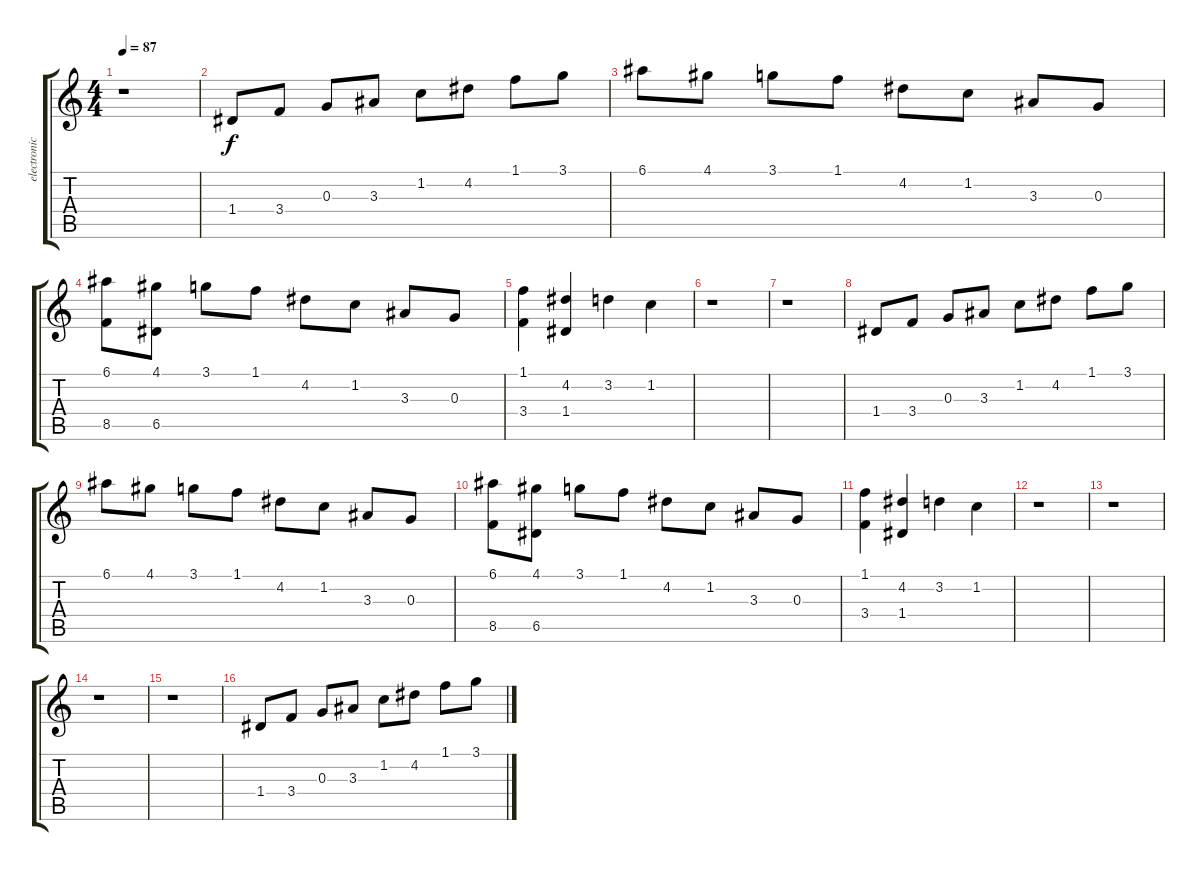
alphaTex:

\track ("electronic" "electronic") {instrument guitarharmonics}
\staff {score tabs}
\tuning (E4 B3 G3 D3 A2 E2) {hide}
\ts (4 4)
\tempo 87
\clef g2
\ks c
r.1{dy f} |
1.4.8 3.4.8 0.3.8 3.3.8 1.2.8 4.2.8 1.1.8 3.1.8 |
6.1.8 4.1.8 3.1.8 1.1.8 4.2.8 1.2.8 3.3.8 0.3.8 |
(6.1 8.5).8 (4.1 6.5).8 3.1.8 1.1.8 4.2.8 1.2.8 3.3.8 0.3.8 |
(1.1 3.4).4 (4.2 1.4).4 3.2.4 1.2.4 |
r.1 |
r.1 |
1.4.8 3.4.8 0.3.8 3.3.8 1.2.8 4.2.8 1.1.8 3.1.8 |
6.1.8 4.1.8 3.1.8 1.1.8 4.2.8 1.2.8 3.3.8 0.3.8 |
(6.1 8.5).8 (4.1 6.5).8 3.1.8 1.1.8 4.2.8 1.2.8 3.3.8 0.3.8 |
(1.1 3.4).4 (4.2 1.4).4 3.2.4 1.2.4 |
r.1 |
r.1 |
r.1 |
r.1 |
1.4.8 3.4.8 0.3.8 3.3.8 1.2.8 4.2.8 1.1.8 3.1.8
